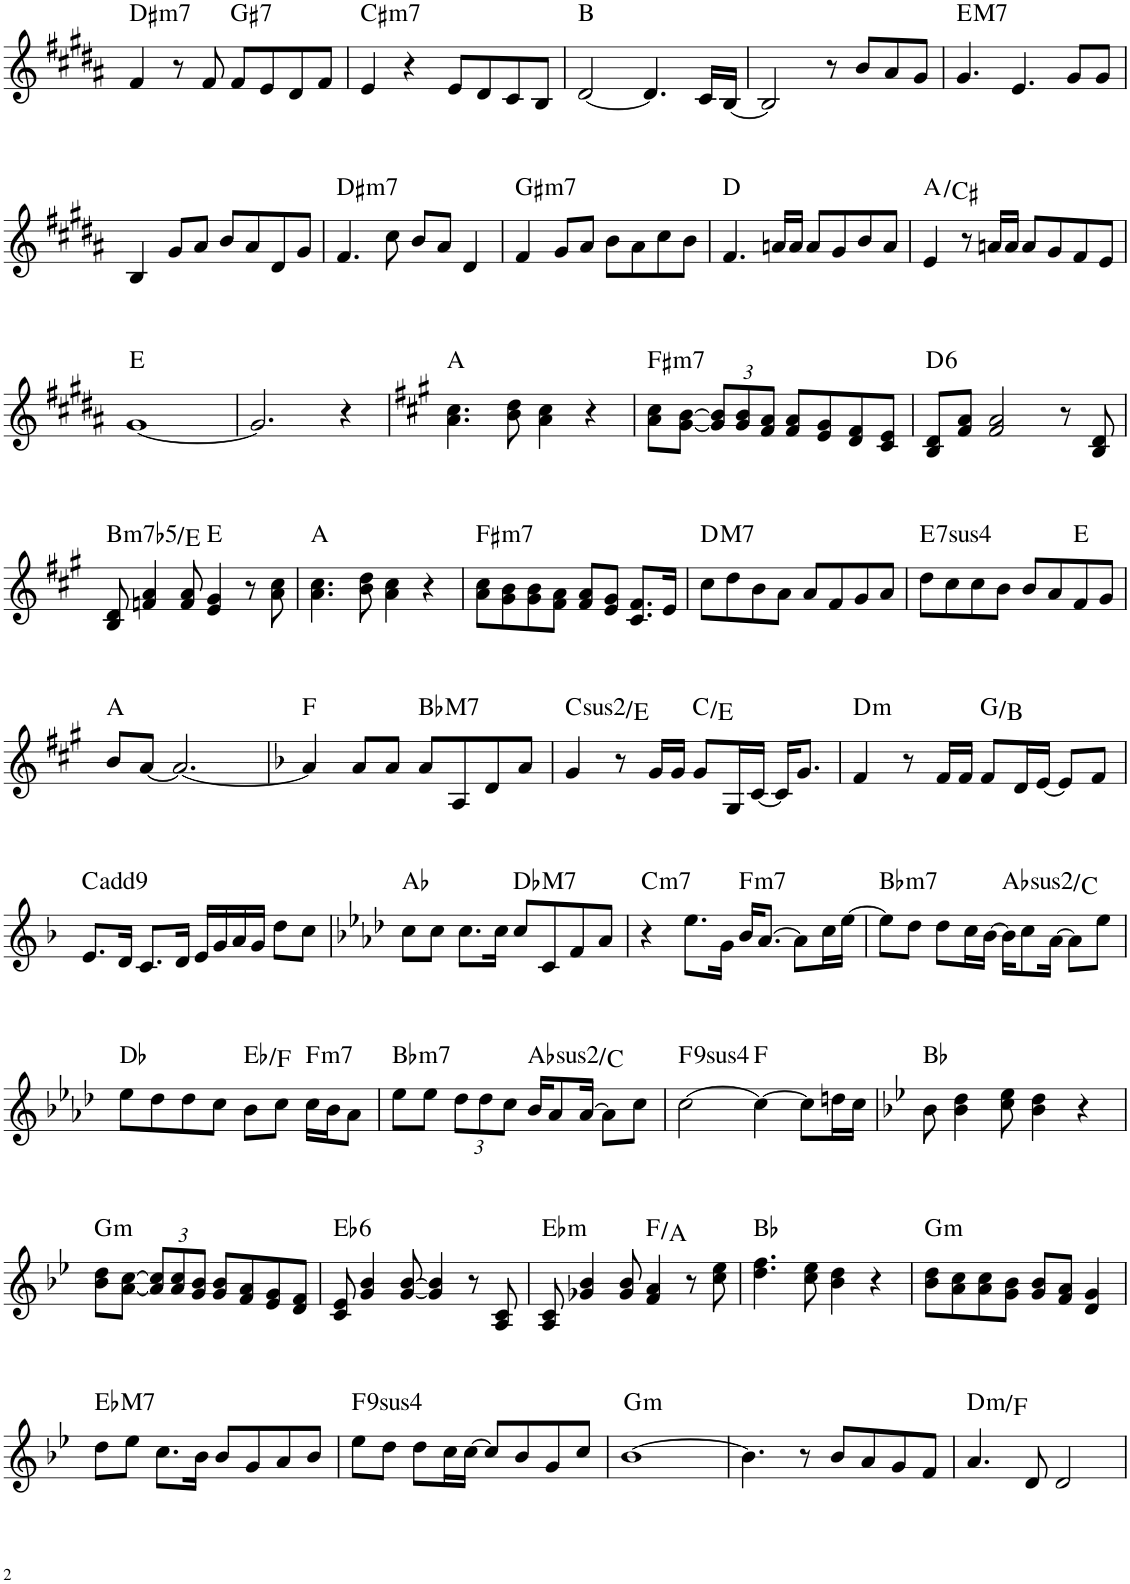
**kern	**harte
*part1	*part1
*staff1	*
*I"Piano	*
*I'Pno.	*
!!LO:PB:g=z
*clefG2	*
*k[f#c#g#d#a#]	*
*M4/4	*
=43	=43
!	!LO:H:kt=m7
4f#/	D#:min7
8r	.
8f#/	.
!	!LO:H:kt=7
8f#/L	G#:7
8e/	.
8d#/	.
8f#/J	.
=44	=44
!	!LO:H:kt=m7
4e/	C#:min7
4r	.
8e/L	.
8d#/	.
8c#/	.
8B/J	.
=45	=45
[2d#/	B:maj
4.d#/]	.
16c#/LL	.
[16B/JJ	.
=46	=46
2B/]	.
8r	.
8b/L	.
8a#/	.
8g#/J	.
=47	=47
!	!LO:H:kt=M7
4.g#/	E:maj7
4.e/	.
8g#/L	.
8g#/J	.
!!LO:LB:g=z
=48	=48
4B/	.
8g#/L	.
8a#/J	.
8b/L	.
8a#/	.
8d#/	.
8g#/J	.
=49	=49
!	!LO:H:kt=m7
4.f#/	D#:min7
8cc#\	.
8b/L	.
8a#/J	.
4d#/	.
=50	=50
!	!LO:H:kt=m7
4f#/	G#:min7
8g#/L	.
8a#/J	.
8b\L	.
8a#\	.
8cc#\	.
8b\J	.
=51	=51
4.f#/	D:maj
16an/LL	.
16a/JJ	.
8a/L	.
8g#/	.
8b/	.
8a/J	.
=52	=52
4e/	A:maj/3
8r	.
16an/LL	.
16a/JJ	.
8a/L	.
8g#/	.
8f#/	.
8e/J	.
!!LO:LB:g=z
=53	=53
[1g#	E:maj
=54	=54
2.g#/]	.
4r	.
=55	=55
*k[f#c#g#]	*
4.a\ 4.cc#\	A:maj
8b\ 8dd\	.
4a\ 4cc#\	.
4r	.
=56	=56
!	!LO:H:kt=m7
8a\ 8cc#\L	F#:min7
[8g#\ [8b\J	.
*Xbrackettup	*
12g#/] 12b/]L	.
12g#/ 12b/	.
12f#/ 12a/J	.
8f#/ 8a/L	.
8e/ 8g#/	.
8d/ 8f#/	.
8c#/ 8e/J	.
=57	=57
!	!LO:H:kt=6
8B/ 8d/L	D:maj6
8f#/ 8a/J	.
2f#/ 2a/	.
8r	.
8B/ 8d/	.
!!LO:LB:g=z
=58	=58
!	!LO:H:kt=m7b5
8B/ 8d/	B:hdim7/4
4fn/ 4a/	.
8f/ 8a/	.
4e/ 4g#/	E:maj
8r	.
8a\ 8cc#\	.
=59	=59
4.a\ 4.cc#\	A:maj
8b\ 8dd\	.
4a\ 4cc#\	.
4r	.
=60	=60
!	!LO:H:kt=m7
8a\ 8cc#\L	F#:min7
8g#\ 8b\	.
8g#\ 8b\	.
8f#\ 8a\J	.
8f#/ 8a/L	.
8e/ 8g#/J	.
8.c#/ 8.f#/L	.
16e/Jk	.
=61	=61
!	!LO:H:kt=M7
8cc#\L	D:maj7
8dd\	.
8b\	.
8a\J	.
8a/L	.
8f#/	.
8g#/	.
8a/J	.
=62	=62
!	!LO:H:kt=74
8dd\L	E:sus4(7)
8cc#\	.
8cc#\	.
8b\J	.
8b/L	.
8a/	.
8f#/	E:maj
8g#/J	.
!!LO:LB:g=z
=63	=63
8b/L	A:maj
[8a/J	.
2.a/_	.
=64	=64
*k[b-]	*
4a/]	F:maj
8a/L	.
8a/J	.
!	!LO:H:kt=M7
8a/L	Bb:maj7
8A/	.
8d/	.
8a/J	.
=65	=65
!	!LO:H:kt=2
4g/	C:(1,2,5)/3
8r	.
16g/LL	.
16g/JJ	.
8g/L	C:maj/3
16G/L	.
[16c/JJ	.
16c/KL]	.
8.g/J	.
=66	=66
!	!LO:H:kt=m
4f/	D:min
8r	.
16f/LL	.
16f/JJ	.
8f/L	G:maj/3
16d/L	.
[16e/JJ	.
8e/L]	.
8f/J	.
!!LO:LB:g=z
=67	=67
8.e/L	C:maj(9)
16d/Jk	.
8.c/L	.
16d/Jk	.
16e/LL	.
16g/	.
16a/	.
16g/JJ	.
8dd\L	.
8cc\J	.
=68	=68
*k[b-e-a-d-]	*
8cc\L	Ab:maj
8cc\J	.
8.cc\L	.
16cc\Jk	.
!	!LO:H:kt=M7
8cc/L	Db:maj7
8c/	.
8f/	.
8a-/J	.
=69	=69
!	!LO:H:kt=m7
4r	C:min7
8.ee-\L	.
16g\Jk	.
!	!LO:H:kt=m7
16b-/KL	F:min7
[8.a-/J	.
8a-\L]	.
16cc\L	.
[16ee-\JJ	.
=70	=70
!	!LO:H:kt=m7
8ee-\L]	Bb:min7
8dd-\J	.
8dd-\L	.
16cc\L	.
[16b-\JJ	.
!	!LO:H:kt=2
16b-\KL]	Ab:(1,2,5)/3
8cc\	.
[16a-\Jk	.
8a-\L]	.
8ee-\J	.
!!LO:LB:g=z
=71	=71
8ee-\L	Db:maj
8dd-\	.
8dd-\	.
8cc\J	.
8b-\L	Eb:maj/2
8cc\J	.
!	!LO:H:kt=m7
16cc\LL	F:min7
16b-\J	.
8a-\J	.
=72	=72
!	!LO:H:kt=m7
8ee-\L	Bb:min7
8ee-\J	.
12dd-\L	.
12dd-\	.
12cc\J	.
!	!LO:H:kt=2
16b-/KL	Ab:(1,2,5)/3
8a-/	.
[16a-/Jk	.
8a-\L]	.
8cc\J	.
=73	=73
!	!LO:H:kt=94
[2cc\	F:sus4(7,9)
4cc\_	F:maj
8cc\L]	.
16ddn\L	.
16cc\JJ	.
=74	=74
*k[b-e-]	*
8b-\	Bb:maj
4b-\ 4dd\	.
8cc\ 8ee-\	.
4b-\ 4dd\	.
4r	.
!!LO:LB:g=z
=75	=75
!	!LO:H:kt=m
8b-\ 8dd\L	G:min
[8a\ [8cc\J	.
12a/] 12cc/]L	.
12a/ 12cc/	.
12g/ 12b-/J	.
8g/ 8b-/L	.
8f/ 8a/	.
8e-/ 8g/	.
8d/ 8f/J	.
=76	=76
!	!LO:H:kt=6
8c/ 8e-/	Eb:maj6
4g/ 4b-/	.
[8g/ [8b-/	.
4g/] 4b-/]	.
8r	.
8A/ 8c/	.
=77	=77
!	!LO:H:kt=m
8A/ 8c/	Eb:min
4g-X/ 4b-/	.
8g-/ 8b-/	.
4f/ 4a/	F:maj/3
8r	.
8cc\ 8ee-\	.
=78	=78
4.dd\ 4.ff\	Bb:maj
8cc\ 8ee-\	.
4b-\ 4dd\	.
4r	.
=79	=79
!	!LO:H:kt=m
8b-\ 8dd\L	G:min
8a\ 8cc\	.
8a\ 8cc\	.
8g\ 8b-\J	.
8g/ 8b-/L	.
8f/ 8a/J	.
4d/ 4g/	.
!!LO:LB:g=z
=80	=80
!	!LO:H:kt=M7
8dd\L	Eb:maj7
8ee-\J	.
8.cc\L	.
16b-\Jk	.
8b-/L	.
8g/	.
8a/	.
8b-/J	.
=81	=81
!	!LO:H:kt=94
8ee-\L	F:sus4(7,9)
8dd\J	.
8dd\L	.
16cc\L	.
[16cc\JJ	.
8cc/L]	.
8b-/	.
8g/	.
8cc/J	.
=82	=82
!	!LO:H:kt=m
[1b-	G:min
=83	=83
4.b-\]	.
8r	.
8b-/L	.
8a/	.
8g/	.
8f/J	.
=84	=84
!	!LO:H:kt=m
4.a/	D:min/b3
8d/	.
2d/	.
=	=
*-	*-
